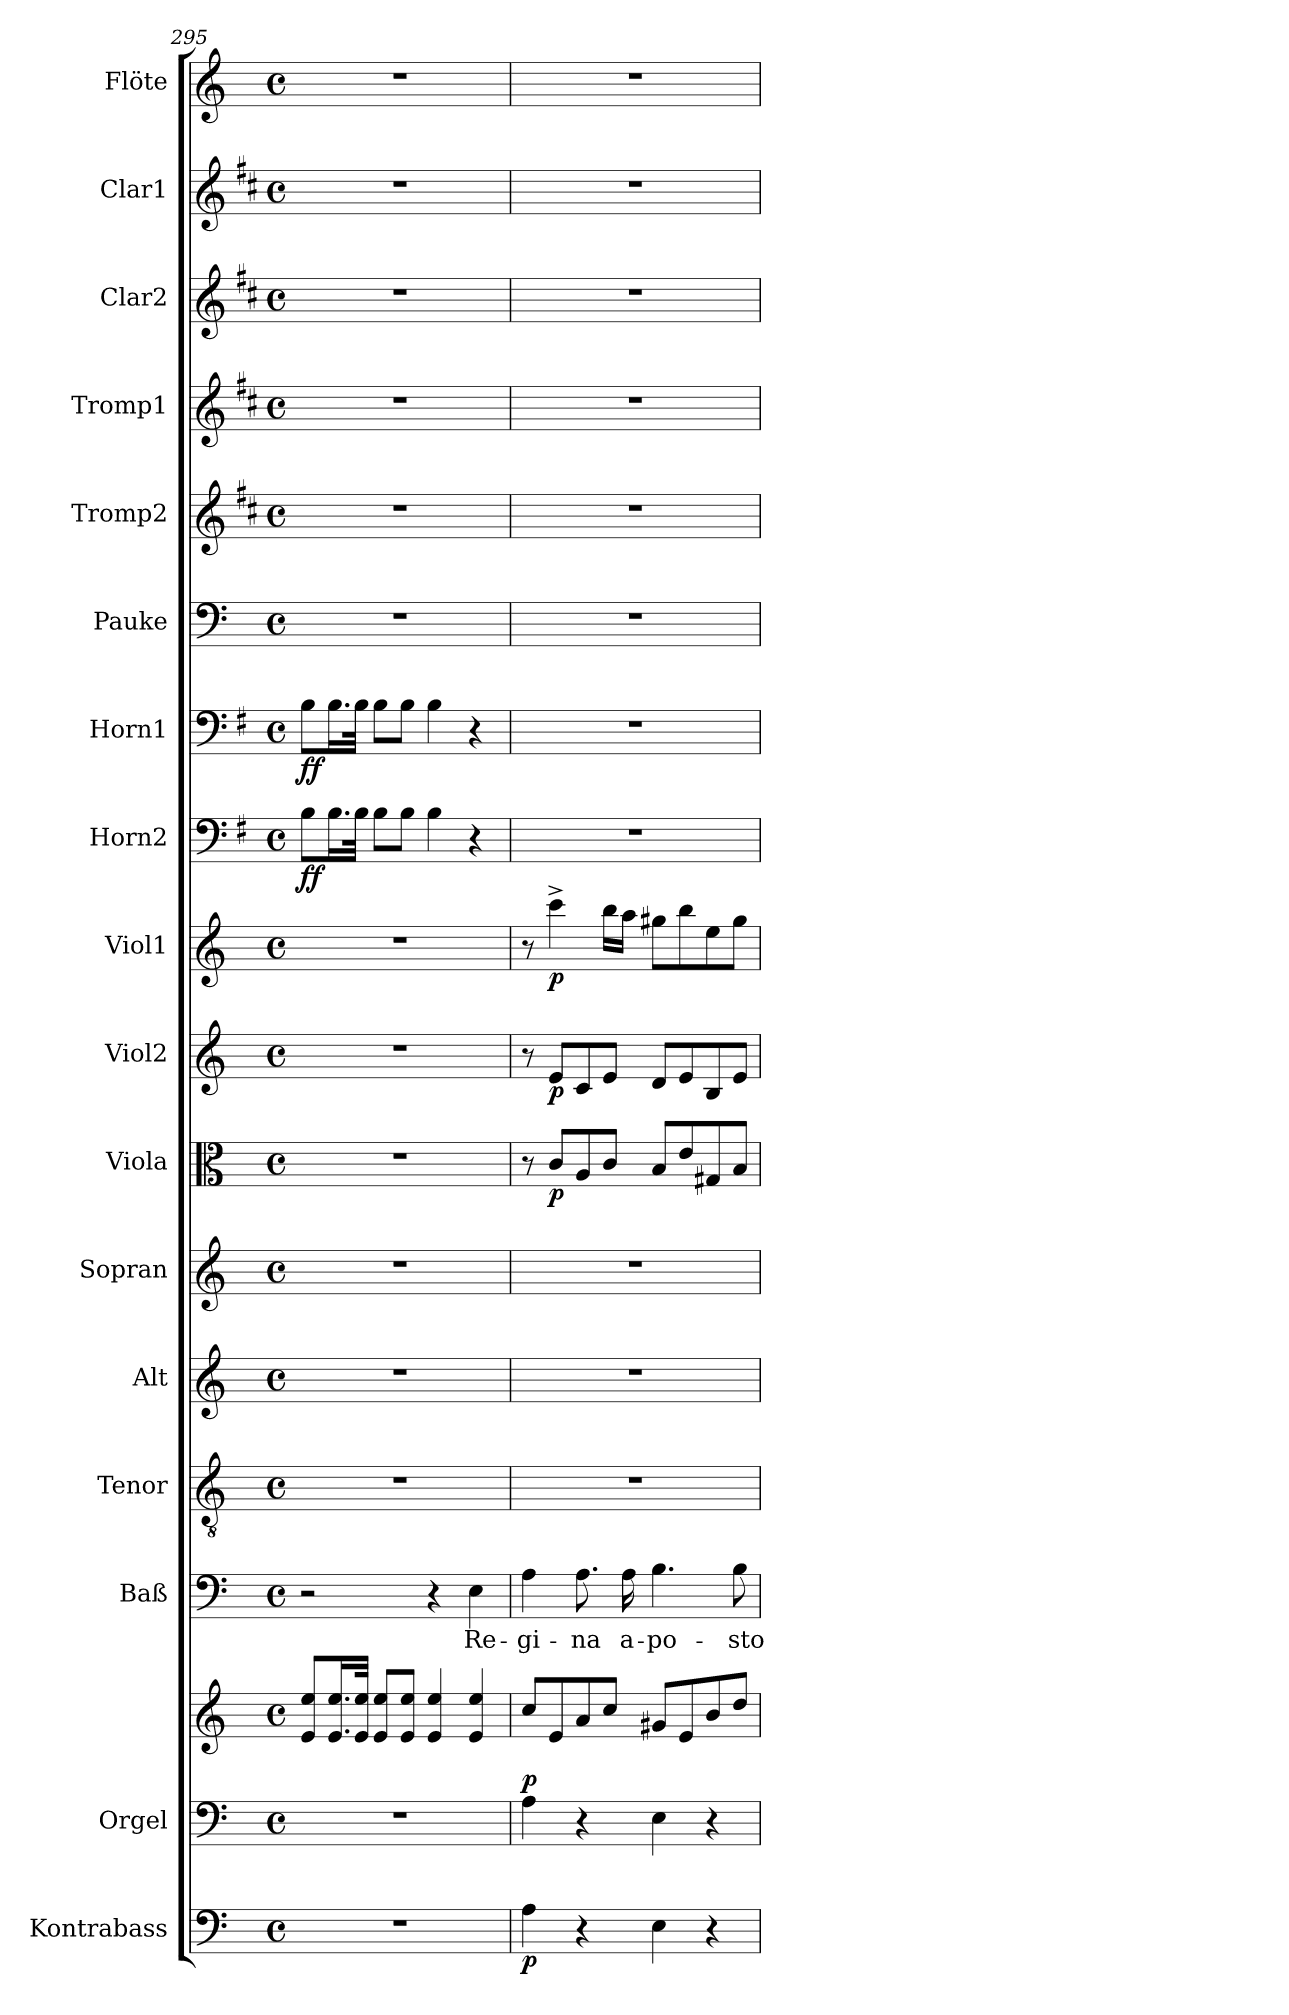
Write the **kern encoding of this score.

**kern	**dynam	**kern	**kern	**dynam	**kern	**text	**kern	**kern	**kern	**kern	**dynam	**kern	**dynam	**kern	**dynam	**kern	**dynam	**kern	**dynam	**kern	**kern	**kern	**kern	**kern	**kern
*part17	*part17	*part16	*part16	*part16	*part15	*part15	*part14	*part13	*part12	*part11	*part11	*part10	*part10	*part9	*part9	*part8	*part8	*part7	*part7	*part6	*part5	*part4	*part3	*part2	*part1
*staff18	*staff18	*staff17	*staff16	*staff16/17	*staff15	*staff15	*staff14	*staff13	*staff12	*staff11	*staff11	*staff10	*staff10	*staff9	*staff9	*staff8	*staff8	*staff7	*staff7	*staff6	*staff5	*staff4	*staff3	*staff2	*staff1
*I"Kontrabass	*	*I"Orgel	*	*	*I"Baß	*	*I"Tenor	*I"Alt	*I"Sopran	*I"Viola	*	*I"Viol2	*	*I"Viol1	*	*I"Horn2	*	*I"Horn1	*	*I"Pauke	*I"Tromp2	*I"Tromp1	*I"Clar2	*I"Clar1	*I"Flöte
*I'Kb	*	*	*	*	*I'B	*	*I'T	*I'A	*I'S	*I'Vla	*	*I'Vl2	*	*I'Vl1	*	*I'Hr2	*	*I'Hr1	*	*I'Pk	*I'Tr2	*I'Tr1	*I'Cl2	*I'Cl1	*I'Fl
!!LO:PB:g=z
*clefF4	*	*clefF4	*clefG2	*	*clefF4	*	*clefGv2	*clefG2	*clefG2	*clefC3	*	*clefG2	*	*clefG2	*	*clefF4	*	*clefF4	*	*clefF4	*clefG2	*clefG2	*clefG2	*clefG2	*clefG2
*ITrd7c12	*	*	*	*	*	*	*	*	*	*	*	*	*	*	*	*ITrd4c7	*	*ITrd4c7	*	*	*ITrd1c2	*ITrd1c2	*ITrd1c2	*ITrd1c2	*
*k[]	*	*k[]	*k[]	*	*k[]	*	*k[]	*k[]	*k[]	*k[]	*	*k[]	*	*k[]	*	*k[]	*	*k[]	*	*k[]	*k[]	*k[]	*k[]	*k[]	*k[]
*C:	*	*C:	*C:	*	*C:	*	*C:	*C:	*C:	*C:	*	*C:	*	*C:	*	*C:	*	*C:	*	*C:	*C:	*C:	*C:	*C:	*C:
*M4/4	*	*M4/4	*M4/4	*	*M4/4	*	*M4/4	*M4/4	*M4/4	*M4/4	*	*M4/4	*	*M4/4	*	*M4/4	*	*M4/4	*	*M4/4	*M4/4	*M4/4	*M4/4	*M4/4	*M4/4
*met(c)	*	*met(c)	*met(c)	*	*met(c)	*	*met(c)	*met(c)	*met(c)	*met(c)	*	*met(c)	*	*met(c)	*	*met(c)	*	*met(c)	*	*met(c)	*met(c)	*met(c)	*met(c)	*met(c)	*met(c)
=295	=295	=295	=295	=295	=295	=295	=295	=295	=295	=295	=295	=295	=295	=295	=295	=295	=295	=295	=295	=295	=295	=295	=295	=295	=295
!	!	!	!	!	!	!	!	!	!	!	!	!	!	!	!	!	!LO:DY:b	!	!LO:DY:b	!	!	!	!	!	!
1r	.	1r	8e/ 8ee/L	.	2r	.	1r	1r	1r	1r	.	1r	.	1r	.	8E\L	ff	8E\L	ff	1r	1r	1r	1r	1r	1r
.	.	.	16.e/ 16.ee/L	.	.	.	.	.	.	.	.	.	.	.	.	16.E\L	.	16.E\L	.	.	.	.	.	.	.
.	.	.	32e/ 32ee/JJk	.	.	.	.	.	.	.	.	.	.	.	.	32E\JJk	.	32E\JJk	.	.	.	.	.	.	.
.	.	.	8e/ 8ee/L	.	.	.	.	.	.	.	.	.	.	.	.	8E\L	.	8E\L	.	.	.	.	.	.	.
.	.	.	8e/ 8ee/J	.	.	.	.	.	.	.	.	.	.	.	.	8E\J	.	8E\J	.	.	.	.	.	.	.
.	.	.	4e/ 4ee/	.	4r	.	.	.	.	.	.	.	.	.	.	4E\	.	4E\	.	.	.	.	.	.	.
!	!	!	!	!	!	!LO:LY:b	!	!	!	!	!	!	!	!	!	!	!	!	!	!	!	!	!	!	!
.	.	.	4e/ 4ee/	.	4E\	Re-	.	.	.	.	.	.	.	.	.	4r	.	4r	.	.	.	.	.	.	.
=296	=296	=296	=296	=296	=296	=296	=296	=296	=296	=296	=296	=296	=296	=296	=296	=296	=296	=296	=296	=296	=296	=296	=296	=296	=296
!	!LO:DY:b	!	!	!LO:DY:a=2	!	!LO:LY:b	!	!	!	!	!	!	!	!	!	!	!	!	!	!	!	!	!	!	!
4AA\	p	4A\	8cc/L	p	4A\	-gi-	1r	1r	1r	8r	.	8r	.	8r	.	1r	.	1r	.	1r	1r	1r	1r	1r	1r
!	!	!	!	!	!	!	!	!	!	!	!LO:DY:b	!	!LO:DY:b	!	!LO:DY:b	!	!	!	!	!	!	!	!	!	!
.	.	.	8e/	.	.	.	.	.	.	8c/L	p	8e/L	p	4ccc^>\	p	.	.	.	.	.	.	.	.	.	.
!	!	!	!	!	!	!LO:LY:b	!	!	!	!	!	!	!	!	!	!	!	!	!	!	!	!	!	!	!
4r	.	4r	8a/	.	8.A\	-na	.	.	.	8A/	.	8c/	.	.	.	.	.	.	.	.	.	.	.	.	.
.	.	.	8cc/J	.	.	.	.	.	.	8c/J	.	8e/J	.	16bb\LL	.	.	.	.	.	.	.	.	.	.	.
!	!	!	!	!	!	!LO:LY:b	!	!	!	!	!	!	!	!	!	!	!	!	!	!	!	!	!	!	!
.	.	.	.	.	16A\	a-	.	.	.	.	.	.	.	16aa\JJ	.	.	.	.	.	.	.	.	.	.	.
!	!	!	!	!	!	!LO:LY:b	!	!	!	!	!	!	!	!	!	!	!	!	!	!	!	!	!	!	!
4EE\	.	4E\	8g#X/L	.	4.B\	-po-	.	.	.	8B/L	.	8d/L	.	8gg#X\L	.	.	.	.	.	.	.	.	.	.	.
.	.	.	8e/	.	.	.	.	.	.	8e/	.	8e/	.	8bb\	.	.	.	.	.	.	.	.	.	.	.
4r	.	4r	8b/	.	.	.	.	.	.	8G#X/	.	8B/	.	8ee\	.	.	.	.	.	.	.	.	.	.	.
!	!	!	!	!	!	!LO:LY:b	!	!	!	!	!	!	!	!	!	!	!	!	!	!	!	!	!	!	!
.	.	.	8dd/J	.	8B\	-sto-	.	.	.	8B/J	.	8e/J	.	8gg#\J	.	.	.	.	.	.	.	.	.	.	.
=	=	=	=	=	=	=	=	=	=	=	=	=	=	=	=	=	=	=	=	=	=	=	=	=	=
*-	*-	*-	*-	*-	*-	*-	*-	*-	*-	*-	*-	*-	*-	*-	*-	*-	*-	*-	*-	*-	*-	*-	*-	*-	*-
